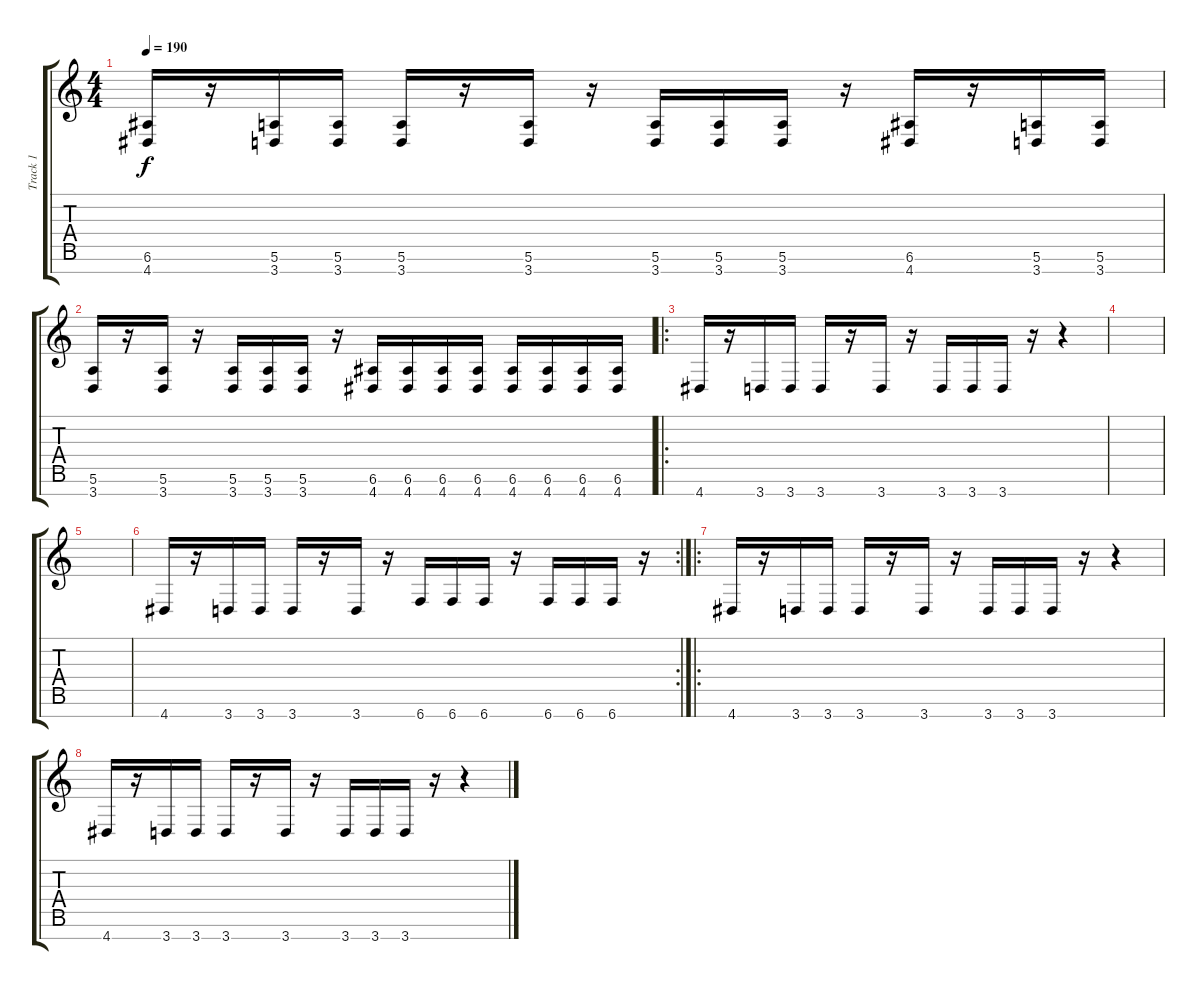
\track ("Track 1" "Track 1") {instrument distortionguitar}
\staff {score tabs}
\tuning (E4 B3 G3 D3 A2 E2 B1) {hide}
\ts (4 4)
\tempo 190
\clef g2
\ks c
(6.6 4.7).16{dy f} r.16 (5.6 3.7).16 (5.6 3.7).16 (5.6 3.7).16 r.16 (5.6 3.7).16 r.16 (5.6 3.7).16 (5.6 3.7).16 (5.6 3.7).16 r.16 (6.6 4.7).16 r.16 (5.6 3.7).16 (5.6 3.7).16 |
(5.6 3.7).16 r.16 (5.6 3.7).16 r.16 (5.6 3.7).16 (5.6 3.7).16 (5.6 3.7).16 r.16 (6.6 4.7).16 (6.6 4.7).16 (6.6 4.7).16 (6.6 4.7).16 (6.6 4.7).16 (6.6 4.7).16 (6.6 4.7).16 (6.6 4.7).16 |
\ro
4.7.16 r.16 3.7.16 3.7.16 3.7.16 r.16 3.7.16 r.16 3.7.16 3.7.16 3.7.16 r.16 r.4 |
|
|
\rc 2
4.7.16 r.16 3.7.16 3.7.16 3.7.16 r.16 3.7.16 r.16 6.7.16 6.7.16 6.7.16 r.16 6.7.16 6.7.16 6.7.16 r.16 |
\ro
4.7.16 r.16 3.7.16 3.7.16 3.7.16 r.16 3.7.16 r.16 3.7.16 3.7.16 3.7.16 r.16 r.4 |
4.7.16 r.16 3.7.16 3.7.16 3.7.16 r.16 3.7.16 r.16 3.7.16 3.7.16 3.7.16 r.16 r.4
